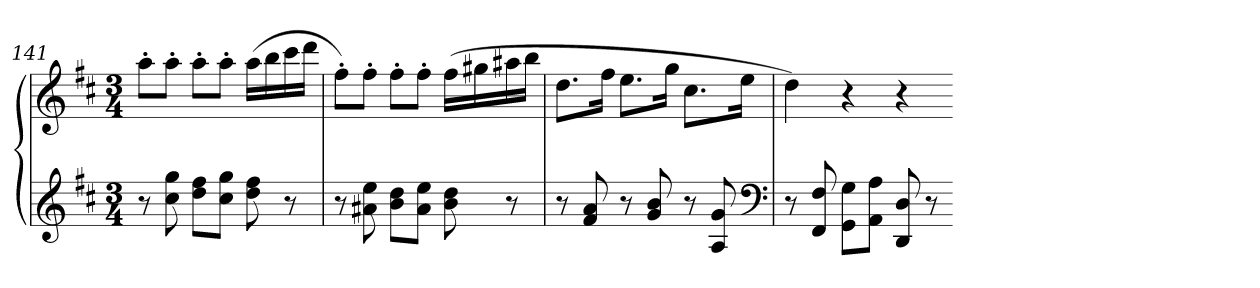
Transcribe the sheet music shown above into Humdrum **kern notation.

**kern	**kern
*part1	*part1
*staff2	*staff1
*clefG2	*clefG2
*k[f#c#]	*k[f#c#]
*D:	*D:
*M3/4	*M3/4
=141	=141
8r	8aa'L
8cc# 8gg	8aa'J
8dd 8ff#L	8aa'L
8cc# 8ggJ	8aa'J
8dd 8ff#	(16aaLL
.	16bb
8r	16ccc#
.	16dddJJ
=142	=142
8r	8ff#'L)
8a#X 8ee	8ff#'J
8b 8ddL	8ff#'L
8a# 8eeJ	8ff#'J
8b 8dd	(16ff#LL
.	16gg#X
8r	16aa#X
.	16bbJJ
=143	=143
8r	8.ddL
8f# 8a	.
.	16ff#Jk
8r	8.eeL
8g 8b	.
.	16ggJk
8r	8.cc#L
8A 8g	.
.	16eeJk
*clefF4	*
=144	=144
8r	4dd)
8FF# 8F#	.
8GG 8GL	4r
8AA 8AJ	.
8DD 8D	4r
8r	.
=-	=-
*-	*-
